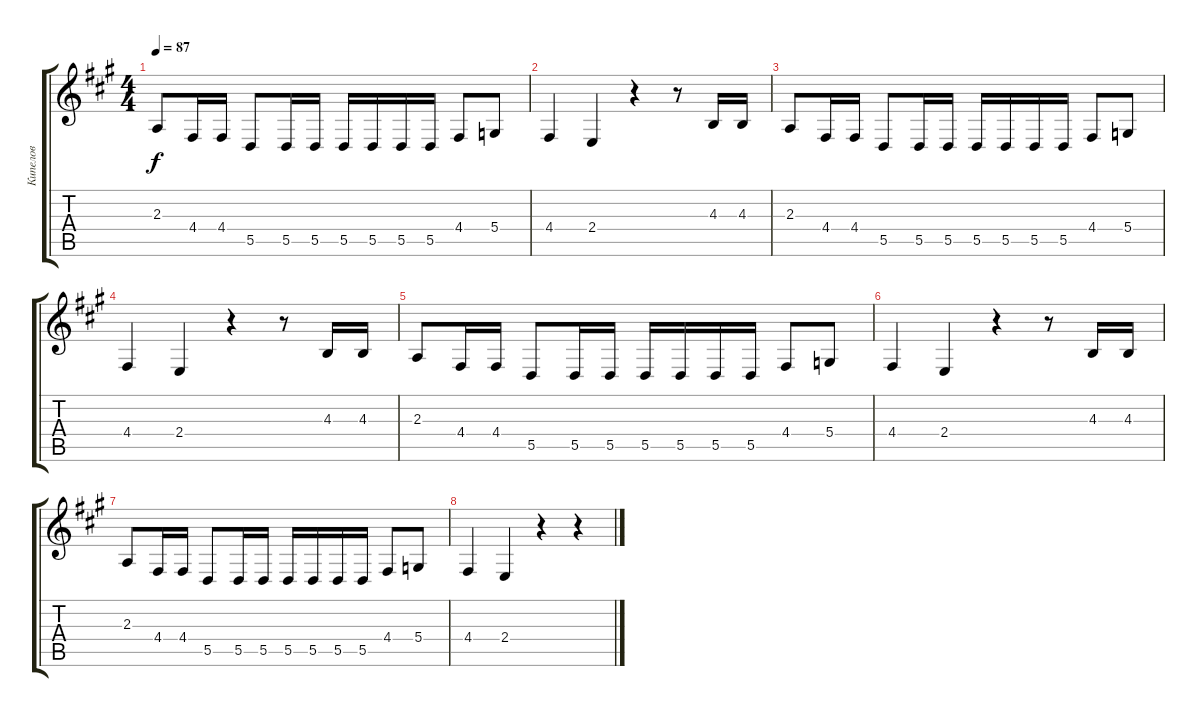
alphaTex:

\track ("Кипелов" "Кипелов") {instrument flute}
\staff {score tabs}
\tuning (E4 B3 G3 D3 A2 E2) {hide}
\ts (4 4)
\tempo 87
\clef g2
\ks a
2.3.8{dy f volume 10} 4.4.16 4.4.16 5.5.8 5.5.16 5.5.16 5.5.16 5.5.16 5.5.16 5.5.16 4.4.8 5.4.8 |
4.4.4{volume 9} 2.4.4 r.4 r.8 4.3.16 4.3.16 |
2.3.8{volume 8} 4.4.16 4.4.16 5.5.8 5.5.16 5.5.16 5.5.16 5.5.16 5.5.16 5.5.16 4.4.8 5.4.8 |
4.4.4{volume 7} 2.4.4 r.4 r.8 4.3.16 4.3.16 |
2.3.8{volume 6} 4.4.16 4.4.16 5.5.8 5.5.16 5.5.16 5.5.16 5.5.16 5.5.16 5.5.16 4.4.8 5.4.8 |
4.4.4{volume 5} 2.4.4 r.4 r.8 4.3.16 4.3.16 |
2.3.8{volume 3} 4.4.16 4.4.16 5.5.8 5.5.16 5.5.16 5.5.16 5.5.16 5.5.16 5.5.16 4.4.8 5.4.8 |
4.4.4{volume 3} 2.4.4 r.4 r.4
